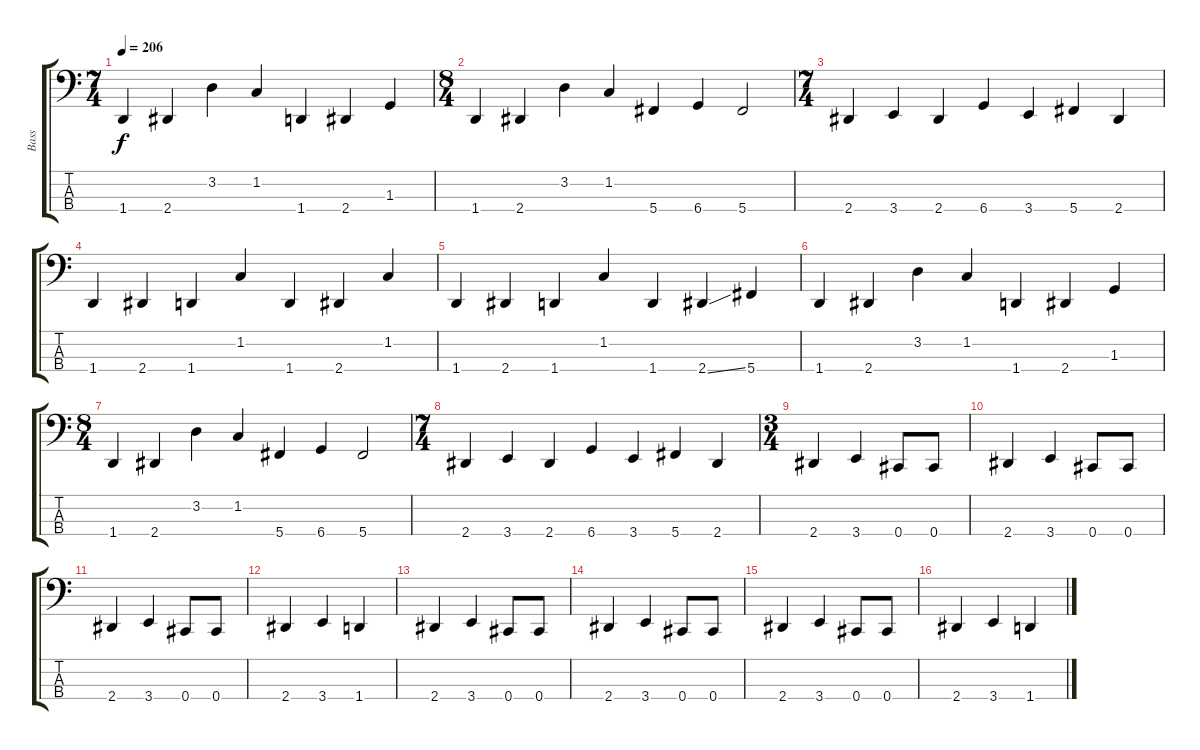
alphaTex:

\track ("Bass " "Bass ") {instrument electricbasspick}
\staff {score tabs}
\tuning (E2 B1 Gb1 Db1) {hide}
\ts (7 4)
\tempo 206
\clef f4
\ks c
1.4.4{dy f} 2.4.4 3.2.4 1.2.4 1.4.4 2.4.4 1.3.4 |
\ts (8 4)
1.4.4 2.4.4 3.2.4 1.2.4 5.4.4 6.4.4 5.4.2 |
\ts (7 4)
2.4.4 3.4.4 2.4.4 6.4.4 3.4.4 5.4.4 2.4.4 |
1.4.4 2.4.4 1.4.4 1.2.4 1.4.4 2.4.4 1.2.4 |
1.4.4 2.4.4 1.4.4 1.2.4 1.4.4 2.4{ss}.4 5.4.4 |
1.4.4 2.4.4 3.2.4 1.2.4 1.4.4 2.4.4 1.3.4 |
\ts (8 4)
1.4.4 2.4.4 3.2.4 1.2.4 5.4.4 6.4.4 5.4.2 |
\ts (7 4)
2.4.4 3.4.4 2.4.4 6.4.4 3.4.4 5.4.4 2.4.4 |
\ts (3 4)
2.4.4 3.4.4 0.4.8 0.4.8 |
2.4.4 3.4.4 0.4.8 0.4.8 |
2.4.4 3.4.4 0.4.8 0.4.8 |
2.4.4 3.4.4 1.4.4 |
2.4.4 3.4.4 0.4.8 0.4.8 |
2.4.4 3.4.4 0.4.8 0.4.8 |
2.4.4 3.4.4 0.4.8 0.4.8 |
2.4.4 3.4.4 1.4.4
